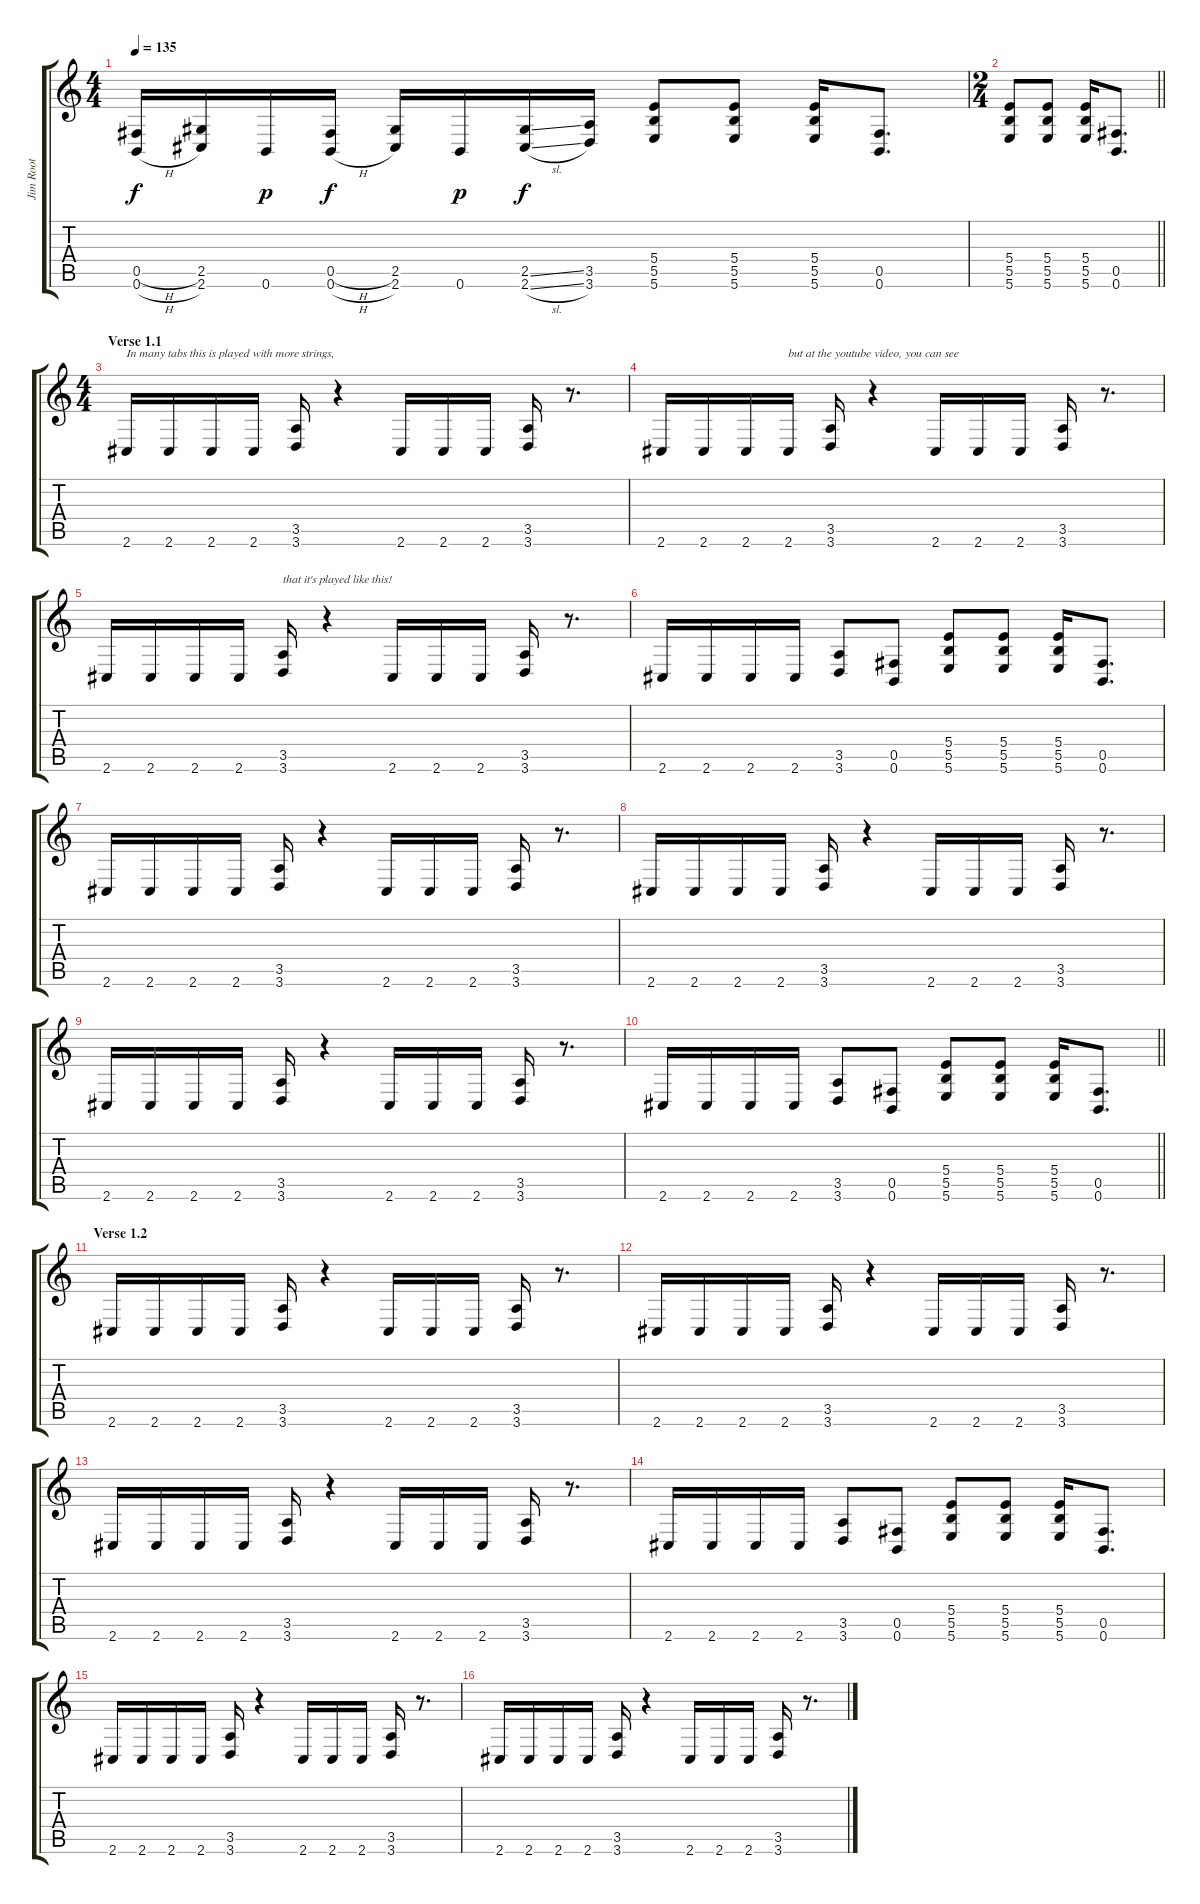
\track ("Jim Root" "Jim Root") {instrument distortionguitar}
\staff {score tabs}
\tuning (Db4 Ab3 E3 B2 Gb2 B1) {hide}
\ts (4 4)
\tempo 135
\clef g2
\ks c
(0.5{h} 0.6{h}).16{dy f} (2.5 2.6).16 0.6.16{dy p} (0.5{h} 0.6{h}).16{dy f} (2.5 2.6).16 0.6.16{dy p} (2.5{ss} 2.6{sl}).16{dy f} (3.5 3.6).16 (5.4 5.5 5.6).8 (5.4 5.5 5.6).8 (5.4 5.5 5.6).16 (0.5 0.6).8{d} |
\ts (2 4)
\barLineRight lightlight
(5.4 5.5 5.6).8 (5.4 5.5 5.6).8 (5.4 5.5 5.6).16 (0.5 0.6).8{d} |
\ts (4 4)
\section ("" "Verse 1.1")
2.6.16{txt "In many tabs this is played with more strings,"} 2.6.16 2.6.16 2.6.16 (3.5 3.6).16 r.4 2.6.16 2.6.16 2.6.16 (3.5 3.6).16 r.8{d} |
2.6.16 2.6.16 2.6.16 2.6.16{txt "but at the youtube video, you can see"} (3.5 3.6).16 r.4 2.6.16 2.6.16 2.6.16 (3.5 3.6).16 r.8{d} |
2.6.16 2.6.16 2.6.16 2.6.16 (3.5 3.6).16{txt "that it's played like this!"} r.4 2.6.16 2.6.16 2.6.16 (3.5 3.6).16 r.8{d} |
2.6.16 2.6.16 2.6.16 2.6.16 (3.5 3.6).8 (0.5 0.6).8 (5.4 5.5 5.6).8 (5.4 5.5 5.6).8 (5.4 5.5 5.6).16 (0.5 0.6).8{d} |
2.6.16 2.6.16 2.6.16 2.6.16 (3.5 3.6).16 r.4 2.6.16 2.6.16 2.6.16 (3.5 3.6).16 r.8{d} |
2.6.16 2.6.16 2.6.16 2.6.16 (3.5 3.6).16 r.4 2.6.16 2.6.16 2.6.16 (3.5 3.6).16 r.8{d} |
2.6.16 2.6.16 2.6.16 2.6.16 (3.5 3.6).16 r.4 2.6.16 2.6.16 2.6.16 (3.5 3.6).16 r.8{d} |
\barLineRight lightlight
2.6.16 2.6.16 2.6.16 2.6.16 (3.5 3.6).8 (0.5 0.6).8 (5.4 5.5 5.6).8 (5.4 5.5 5.6).8 (5.4 5.5 5.6).16 (0.5 0.6).8{d} |
\section ("" "Verse 1.2")
2.6.16 2.6.16 2.6.16 2.6.16 (3.5 3.6).16 r.4 2.6.16 2.6.16 2.6.16 (3.5 3.6).16 r.8{d} |
2.6.16 2.6.16 2.6.16 2.6.16 (3.5 3.6).16 r.4 2.6.16 2.6.16 2.6.16 (3.5 3.6).16 r.8{d} |
2.6.16 2.6.16 2.6.16 2.6.16 (3.5 3.6).16 r.4 2.6.16 2.6.16 2.6.16 (3.5 3.6).16 r.8{d} |
2.6.16 2.6.16 2.6.16 2.6.16 (3.5 3.6).8 (0.5 0.6).8 (5.4 5.5 5.6).8 (5.4 5.5 5.6).8 (5.4 5.5 5.6).16 (0.5 0.6).8{d} |
2.6.16 2.6.16 2.6.16 2.6.16 (3.5 3.6).16 r.4 2.6.16 2.6.16 2.6.16 (3.5 3.6).16 r.8{d} |
2.6.16 2.6.16 2.6.16 2.6.16 (3.5 3.6).16 r.4 2.6.16 2.6.16 2.6.16 (3.5 3.6).16 r.8{d}
